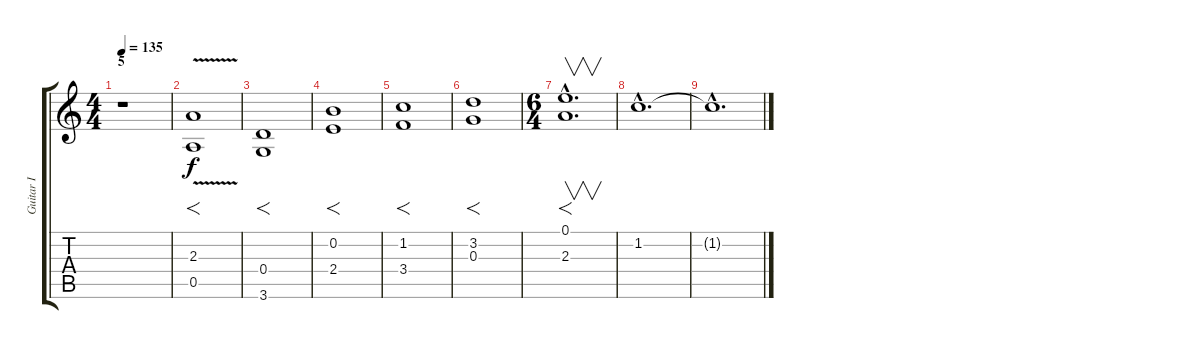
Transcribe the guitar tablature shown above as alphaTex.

\track ("Guitar I" "Guitar I") {instrument overdrivenguitar}
\staff {score tabs}
\tuning (E4 B3 G3 D3 A2 E2) {hide}
\ts (4 4)
\section ("" "5")
\tempo 135
\clef g2
\ks c
r.1{dy f} |
(2.3{v} 0.5).1{f} |
(0.4 3.6).1{f} |
(0.2 2.4).1{f} |
(1.2 3.4).1{f} |
(3.2 0.3).1{f} |
\ts (6 4)
(0.1{hac} 2.3{hac}).1{f v d} |
1.2{hac}.1{d volume 0} |
1.2{hac t}.1{d}
